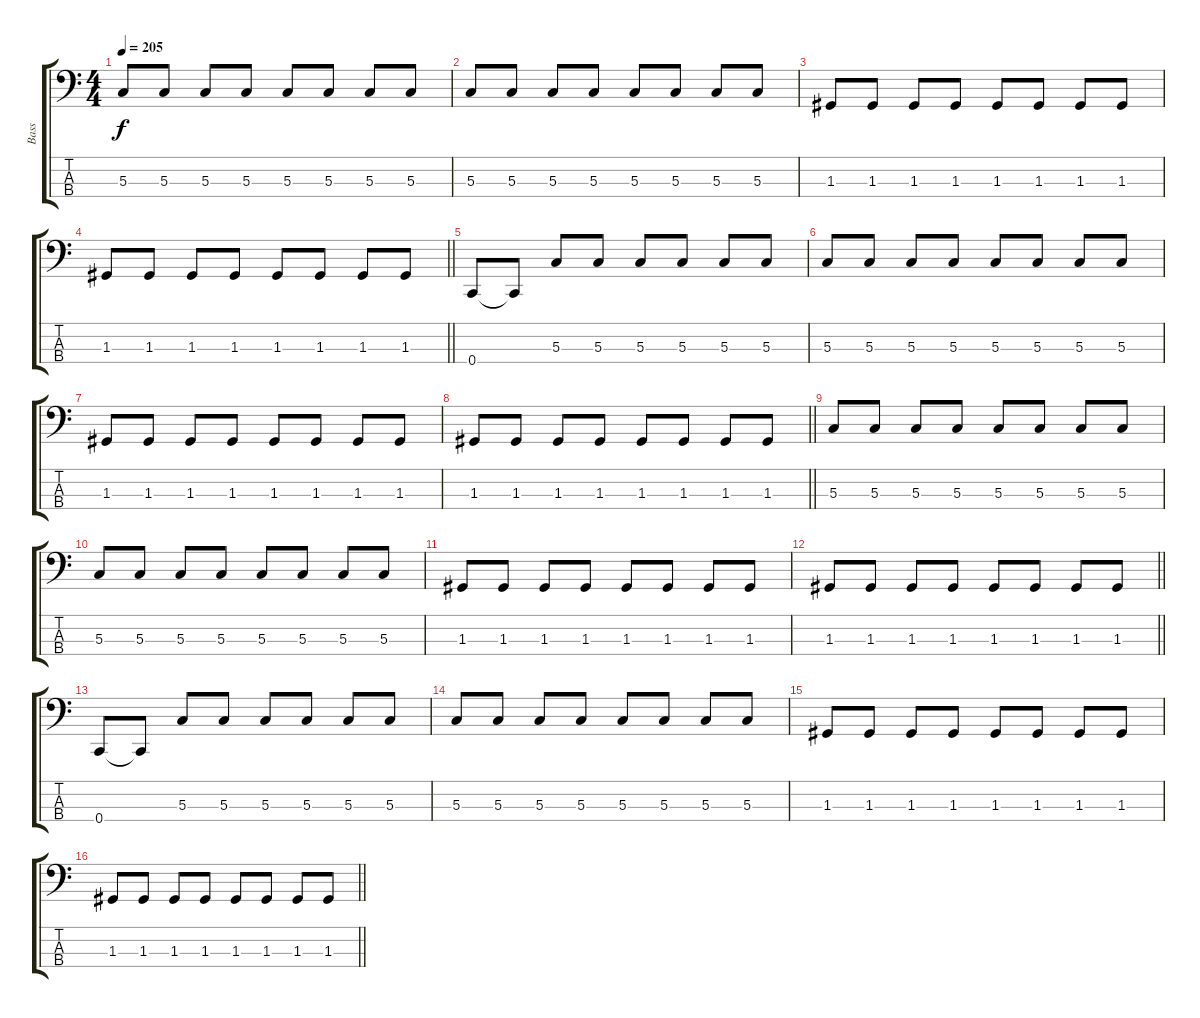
\track ("Bass" "Bass") {instrument electricbassfinger}
\staff {score tabs}
\tuning (F2 C2 G1 C1) {hide}
\ts (4 4)
\tempo 205
\clef f4
\ks c
5.3.8{dy f} 5.3.8 5.3.8 5.3.8 5.3.8 5.3.8 5.3.8 5.3.8 |
5.3.8 5.3.8 5.3.8 5.3.8 5.3.8 5.3.8 5.3.8 5.3.8 |
1.3.8 1.3.8 1.3.8 1.3.8 1.3.8 1.3.8 1.3.8 1.3.8 |
\barLineRight lightlight
1.3.8 1.3.8 1.3.8 1.3.8 1.3.8 1.3.8 1.3.8 1.3.8 |
0.4.8 0.4{t}.8 5.3.8 5.3.8 5.3.8 5.3.8 5.3.8 5.3.8 |
5.3.8 5.3.8 5.3.8 5.3.8 5.3.8 5.3.8 5.3.8 5.3.8 |
1.3.8 1.3.8 1.3.8 1.3.8 1.3.8 1.3.8 1.3.8 1.3.8 |
\barLineRight lightlight
1.3.8 1.3.8 1.3.8 1.3.8 1.3.8 1.3.8 1.3.8 1.3.8 |
5.3.8 5.3.8 5.3.8 5.3.8 5.3.8 5.3.8 5.3.8 5.3.8 |
5.3.8 5.3.8 5.3.8 5.3.8 5.3.8 5.3.8 5.3.8 5.3.8 |
1.3.8 1.3.8 1.3.8 1.3.8 1.3.8 1.3.8 1.3.8 1.3.8 |
\barLineRight lightlight
1.3.8 1.3.8 1.3.8 1.3.8 1.3.8 1.3.8 1.3.8 1.3.8 |
0.4.8 0.4{t}.8 5.3.8 5.3.8 5.3.8 5.3.8 5.3.8 5.3.8 |
5.3.8 5.3.8 5.3.8 5.3.8 5.3.8 5.3.8 5.3.8 5.3.8 |
1.3.8 1.3.8 1.3.8 1.3.8 1.3.8 1.3.8 1.3.8 1.3.8 |
\barLineRight lightlight
1.3.8 1.3.8 1.3.8 1.3.8 1.3.8 1.3.8 1.3.8 1.3.8
